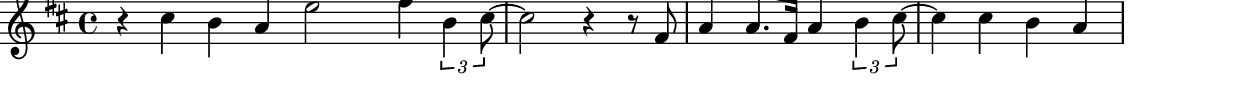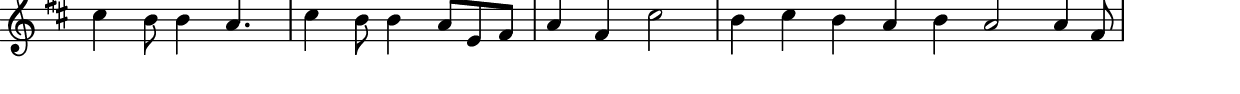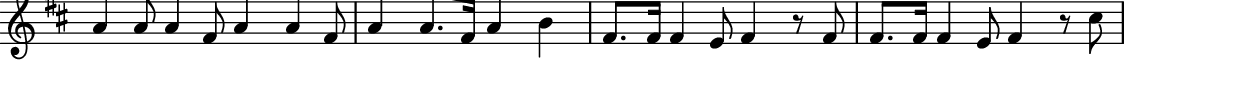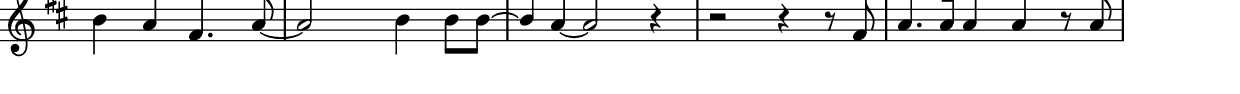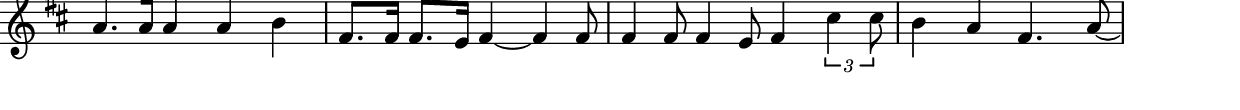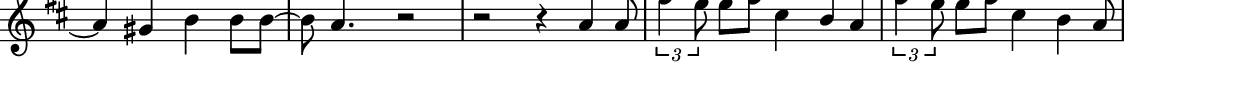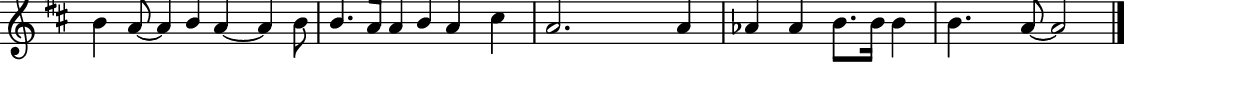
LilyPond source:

% MusicXML to Lilypond converter by Kovi

szovegAAA = \lyricmode {  "You're" "way" "too" "beau" -- "ti" -- "ful" "girl," "That's" "why" "it" "will" "ne" -- "ver" "work," "You" "have" "me" "su" -- "i" -- "ci" -- "dal," "su" -- "i" -- "ci" -- "dal," "When" "you" "say" "it's" "o" -- "ver," "Damm" "all" "these" "ver."  \skip 4 "See" "it" "star" -- "ted" "at" "the" "park," "Used" "to" "chill" "at" "the" "dark," "Oh" "when" "you" "took" "my" "heart," "That's" "when" "we" "fell" "a" -- "part," "'Cause" "we" "both" "thought" "That" "love" "lasts" "for" "e" -- "ver," "They" "say" "we're" "too" "young," "To" "get" "our" -- "selves" "sprung," "Oh" "we" "did" -- "n't" "care," "we" "made" "it" "ve" -- "ry" "clear," "And" "they" "al" -- "so" "said," "That" "we" "couldn't" "last" "to" -- "get" -- "her." "See" "it's" "ve" -- "ry" -- "de" -- "fine," "girl"  \skip 4 "One" "of" "a" "kind" "but" "you" "mush" "up" "my" "mind," "You" "walk" "to" "get" "dec" -- "lined," "Oh" "Lord," "My" "ba" -- "by" "is" "driv" -- "ing" "me" "cra" -- "zy."  }

szovegAAB = \lyricmode {   \skip 4  \skip 4  \skip 4 "beau" -- "ti" "ful" "girls," "They" "only" "wan" -- "na" "do" "your" "dirt," "They'll" "have" "you" "su" -- "i" -- "ci" -- "dal," "su" -- "i" -- "ci" -- "dal," "When" "they" "say" "it's" "o" -- "ver."  \skip 4  \skip 4  \skip 4  \skip 4  \skip 4  \skip 4  \skip 4  \skip 4  \skip 4  \skip 4  \skip 4  \skip 4  \skip 4  \skip 4  \skip 4  \skip 4  \skip 4  \skip 4  \skip 4  \skip 4  \skip 4  \skip 4  \skip 4  \skip 4  \skip 4  \skip 4  \skip 4  \skip 4  \skip 4  \skip 4  \skip 4  \skip 4  \skip 4  \skip 4  \skip 4  \skip 4  \skip 4  \skip 4  \skip 4  \skip 4  \skip 4  \skip 4  \skip 4  \skip 4  \skip 4  \skip 4  \skip 4  \skip 4  \skip 4  \skip 4  \skip 4  \skip 4  \skip 4  \skip 4  \skip 4  \skip 4  \skip 4  \skip 4  \skip 4  \skip 4  \skip 4  \skip 4  \skip 4  \skip 4  \skip 4  \skip 4  \skip 4  \skip 4  \skip 4  \skip 4  \skip 4  \skip 4  \skip 4  \skip 4  \skip 4  \skip 4  \skip 4  \skip 4  \skip 4  \skip 4  \skip 4  \skip 4  \skip 4  \skip 4  \skip 4  \skip 4  \skip 4  \skip 4  \skip 4  \skip 4  \skip 4  \skip 4  \skip 4  \skip 4  \skip 4  \skip 4  \skip 4  \skip 4  \skip 4  \skip 4  \skip 4  \skip 4  \skip 4  \skip 4  \skip 4  }

% Analyzing...
% 1 parts
% 1 Staff
% forceBassClefActive = 
melody = {
% 163 notes in the part
% 1 voices

\new Staff
\new Voice {
% 163 notes
% 33 mesaures

% Measure 1
\clef "treble"
\key d \major
\time 4/4 
r4 cis''4 b'4 a'4 
% Measure 2
\repeat volta 2 {
\bar "|:" e''2 fis''4 \times 2/3 { b'4 cis''8~  } 
% Measure 3
cis''2 r4 r8 fis'8 
% Measure 4
a'4 a'8. fis'16 a'4 \times 2/3 { b'4 cis''8~  } 
% Measure 5
cis''4 cis''4 b'4 a'4 
% Measure 6
cis''4 b'8 b'4 a'4. 
% Measure 7
cis''4 b'8 b'4 a'8 e'8 fis'8 
% Measure 8
a'4 fis'4 cis''2 
% Measure 9
}\alternative {
{b'4 cis''4 b'4 a'4 \bar ":|" }
% Measure 10
{b'4 a'2 \times 2/3 { a'4 fis'8  } }
}
% Measure 11
\break
\times 2/3 { a'4 a'8  } \times 2/3 { a'4 fis'8  } a'4 \times 2/3 { a'4 fis'8  } 
% Measure 12
a'4 a'8. fis'16 a'4 b'4 
% Measure 13
fis'8. fis'16 \times 2/3 { fis'4 e'8  } fis'4 r8 fis'8 
% Measure 14
fis'8. fis'16 \times 2/3 { fis'4 e'8  } fis'4 r8 cis''8 
% Measure 15
b'4 a'4 fis'4. a'8~ 
% Measure 16
a'2 b'4 b'8 b'8~ 
% Measure 17
b'8 a'8~ a'2 r4 
% Measure 18
r2 r4 r8 fis'8 
% Measure 19
a'8. a'16 a'4 a'4 r8 a'8 
% Measure 20
\break
a'8. a'16 a'4 a'4 b'4 
% Measure 21
fis'8. fis'16 fis'8. e'16 fis'4~ \times 2/3 { fis'4 fis'8  } 
% Measure 22
\times 2/3 { fis'4 fis'8  } \times 2/3 { fis'4 e'8  } fis'4 \times 2/3 { cis''4 cis''8  } 
% Measure 23
b'4 a'4 fis'4. a'8~ 
% Measure 24
a'4 gis'4 b'4 b'8 b'8~ 
% Measure 25
b'8 a'4. r2 
% Measure 26
r2 r4 \times 2/3 { a'4 a'8  } 
% Measure 27
\times 2/3 { fis''4 e''8~  } e''8 fis''8 cis''4 b'8 a'8 
% Measure 28
\times 2/3 { fis''4 e''8~  } e''8 fis''8 cis''4 \times 2/3 { b'4 a'8  } 
% Measure 29
\break
\times 2/3 { b'4 a'8~  } a'8 b'8 a'4~ \times 2/3 { a'4 b'8  } 
% Measure 30
b'8. a'16 a'8 b'8 a'4 cis''4 
% Measure 31
a'2. a'4 
% Measure 32
aes'4 aes'4 b'8. b'16 b'4 
% Measure 33
b'4. a'8~ a'2 \bar "|." 
} % voice
} % melody


harmonies = \chordmode {
% 19 chords
\germanChords
s4 s4 s4 s4 a4 s4 s4 s4 s4 s4 s4 s4 fis4:m s4 s4 s4 s4 s4 s4 s4 d4 s4 s4 s4 e4 s4 s4 s4 a4 s4 s4 s4 s4 s4 s4 s4 s4 s4 s4 s4 a4 s4 s4 s4 s4 s4 s4 s4 fis4:m s4 s4 s4 s4 s4 s4 s4 d4 s4 s4 s4 e4 s4 s4 s4 a4 s4 s4 s4 s4 s4 s4 s4 s4 s4 s4 s4 a4 s4 s4 s4 fis4:m s4 s4 s4 s4 s4 s4 s4 d4 s4 s4 s4 e4 s4 s4 s4 a4 s4 s4 s4 s4 s4 s4 s4 s4 s4 s4 s4 s4 s4 s4 s4 fis4:m s4 s4 s4 s4 s4 s4 s4 d4 s4 s4 s4 e4 s4 s4 s4 a4
}

\include "../../definitions.ly"
